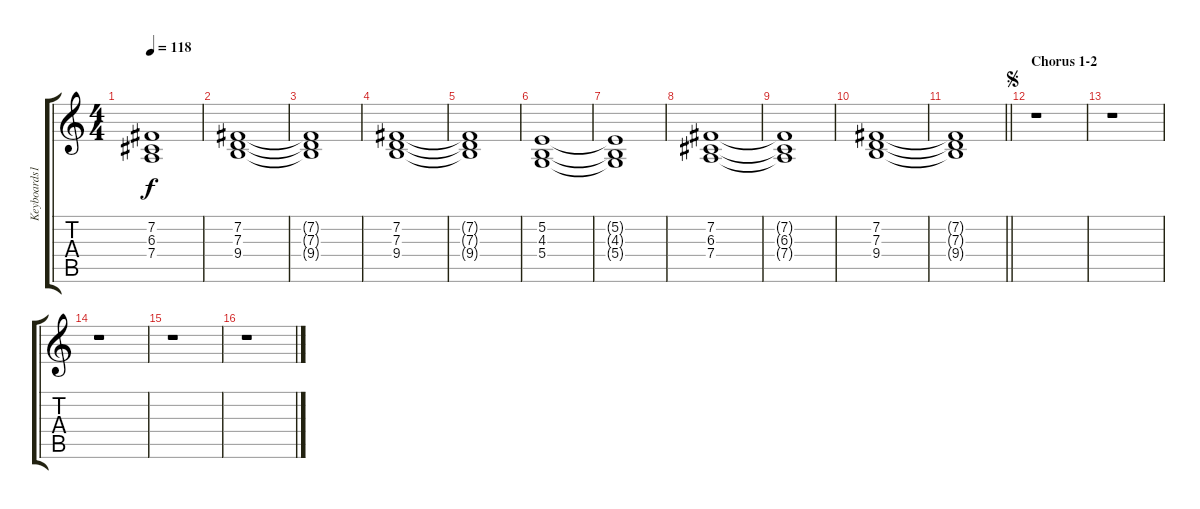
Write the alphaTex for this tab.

\track ("Keyboards1" "Keyboards1") {instrument synthstrings1}
\staff {score tabs}
\tuning (E4 B3 G3 D3 A2 E2) {hide}
\ts (4 4)
\tempo 118
\clef g2
\ks c
(7.2{t} 6.3{t} 7.4{t}).1{dy f} |
(7.2 7.3 9.4).1 |
(7.2{t} 7.3{t} 9.4{t}).1 |
(7.2 7.3 9.4).1 |
(7.2{t} 7.3{t} 9.4{t}).1 |
(5.2 4.3 5.4).1 |
(5.2{t} 4.3{t} 5.4{t}).1 |
(7.2 6.3 7.4).1 |
(7.2{t} 6.3{t} 7.4{t}).1 |
(7.2 7.3 9.4).1 |
\barLineRight lightlight
(7.2{t} 7.3{t} 9.4{t}).1 |
\section ("" "Chorus 1-2")
\jump segno
r.1 |
r.1 |
r.1 |
r.1 |
r.1
